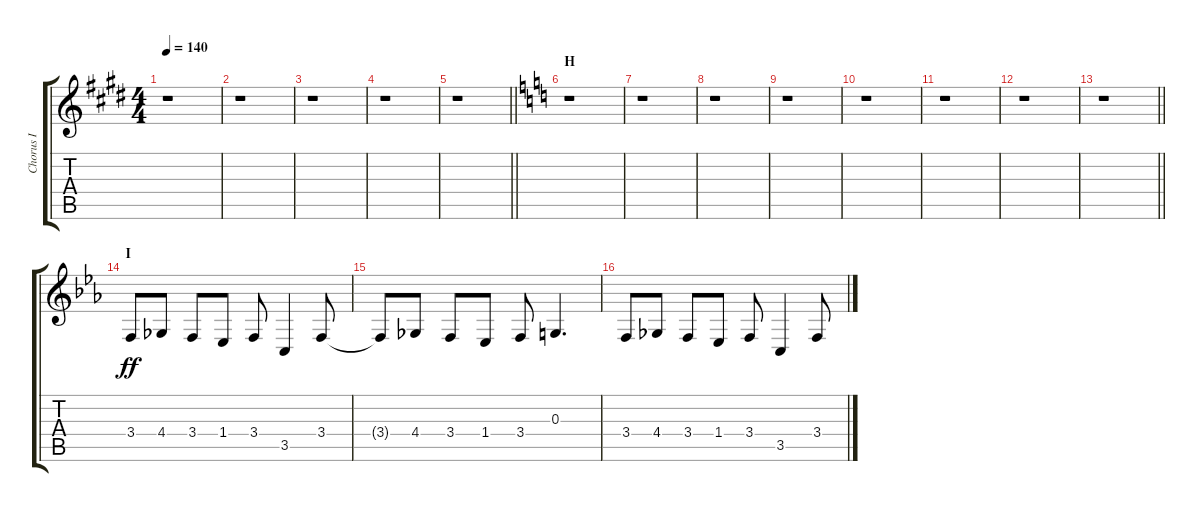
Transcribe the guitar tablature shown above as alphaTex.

\track ("Chorus I" "Chorus I") {instrument voiceoohs}
\staff {score tabs}
\tuning (E4 B3 G3 D3 A2 E2) {hide}
\ts (4 4)
\tempo 140
\clef g2
\ks e
r.1{dy ff} |
r.1 |
r.1 |
r.1 |
\barLineRight lightlight
r.1 |
\section ("" "H")
\ks c
r.1 |
r.1 |
r.1 |
r.1 |
r.1 |
r.1 |
r.1 |
\barLineRight lightlight
r.1 |
\section ("" "I")
\ks eb
3.4.8 4.4.8 3.4.8 1.4.8 3.4.8 3.5.4 3.4.8 |
3.4{t}.8 4.4.8 3.4.8 1.4.8 3.4.8 0.3.4{d} |
3.4.8 4.4.8 3.4.8 1.4.8 3.4.8 3.5.4 3.4.8
